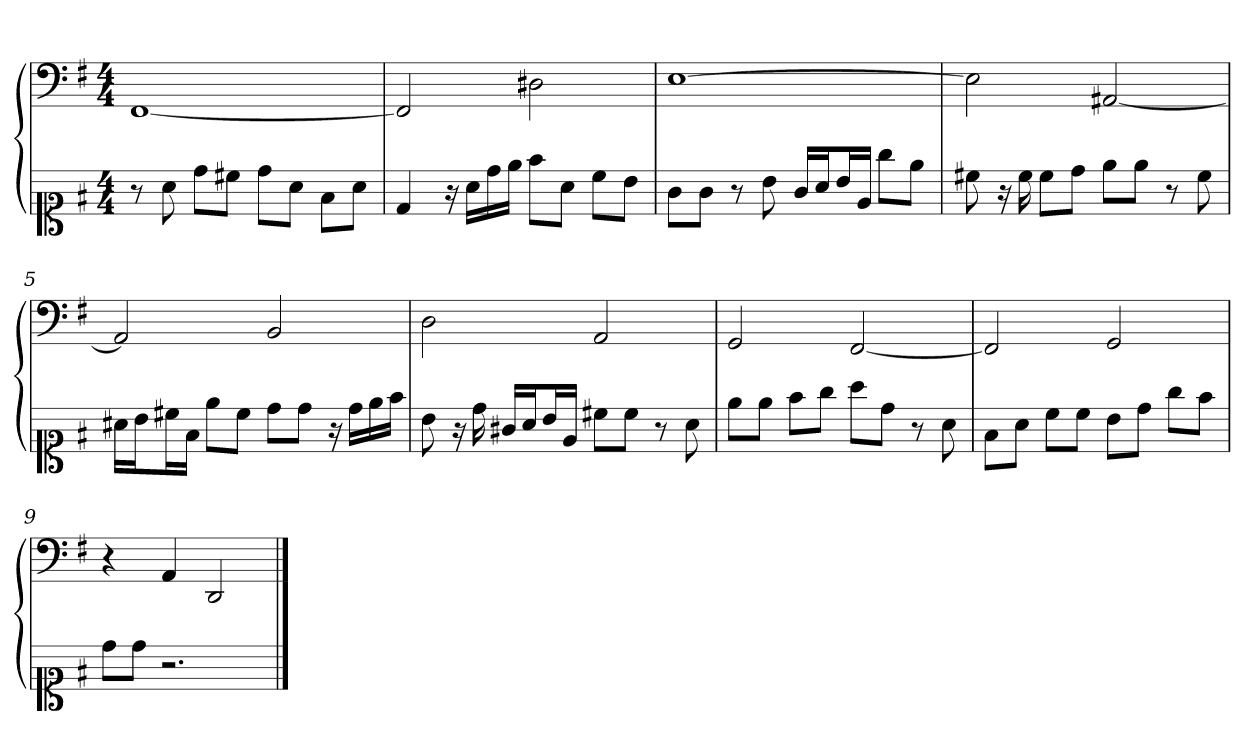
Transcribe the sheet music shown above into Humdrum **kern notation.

**kern	**kern
*part1	*part1
*staff2	*staff1
*clefC1	*clefF4
*k[f#]	*k[f#]
*e:	*e:
*M4/4	*M4/4
=1	=1
8r	[1FF#
8a	.
8dd\L	.
8cc#X\J	.
8dd\L	.
8a\J	.
8f#\L	.
8a\J	.
=2	=2
4d	2FF#]
16r	.
16a\LL	.
16dd\	.
16ee\JJ	.
8ff#\L	2D#X
8a\J	.
8cc\L	.
8b\J	.
=3	=3
8g\L	[1E
8g\J	.
8r	.
8b	.
16g/LL	.
16a/J	.
16b/L	.
16e/JJ	.
8gg\L	.
8ee\J	.
=4	=4
8cc#X	2E]
16r	.
16cc#	.
8cc#\L	.
8dd\J	.
8ee\L	[2AA#X
8ee\J	.
8r	.
8cc#	.
=5	=5
16a#X\LL	2AA#]
16b\J	.
16cc#X\L	.
16f#\JJ	.
8ee\L	.
8cc#\J	.
8dd\L	2BB
8dd\J	.
16r	.
16dd\LL	.
16ee\	.
16ff#\JJ	.
=6	=6
8b	2D
16r	.
16dd	.
16g#X/LL	.
16a/J	.
16b/L	.
16e/JJ	.
8cc#X\L	2AA
8cc#\J	.
8r	.
8a	.
=7	=7
8ee\L	2GG
8ee\J	.
8ff#\L	.
8gg\J	.
8aa\L	[2FF#
8dd\J	.
8r	.
8a	.
=8	=8
8f#\L	2FF#]
8a\J	.
8cc\L	.
8cc\J	.
8b\L	2GG
8dd\J	.
8gg\L	.
8ff#\J	.
=9	=9
8dd\L	4r
8dd\J	.
2.r	4AA
.	2DD
==	==
*-	*-
